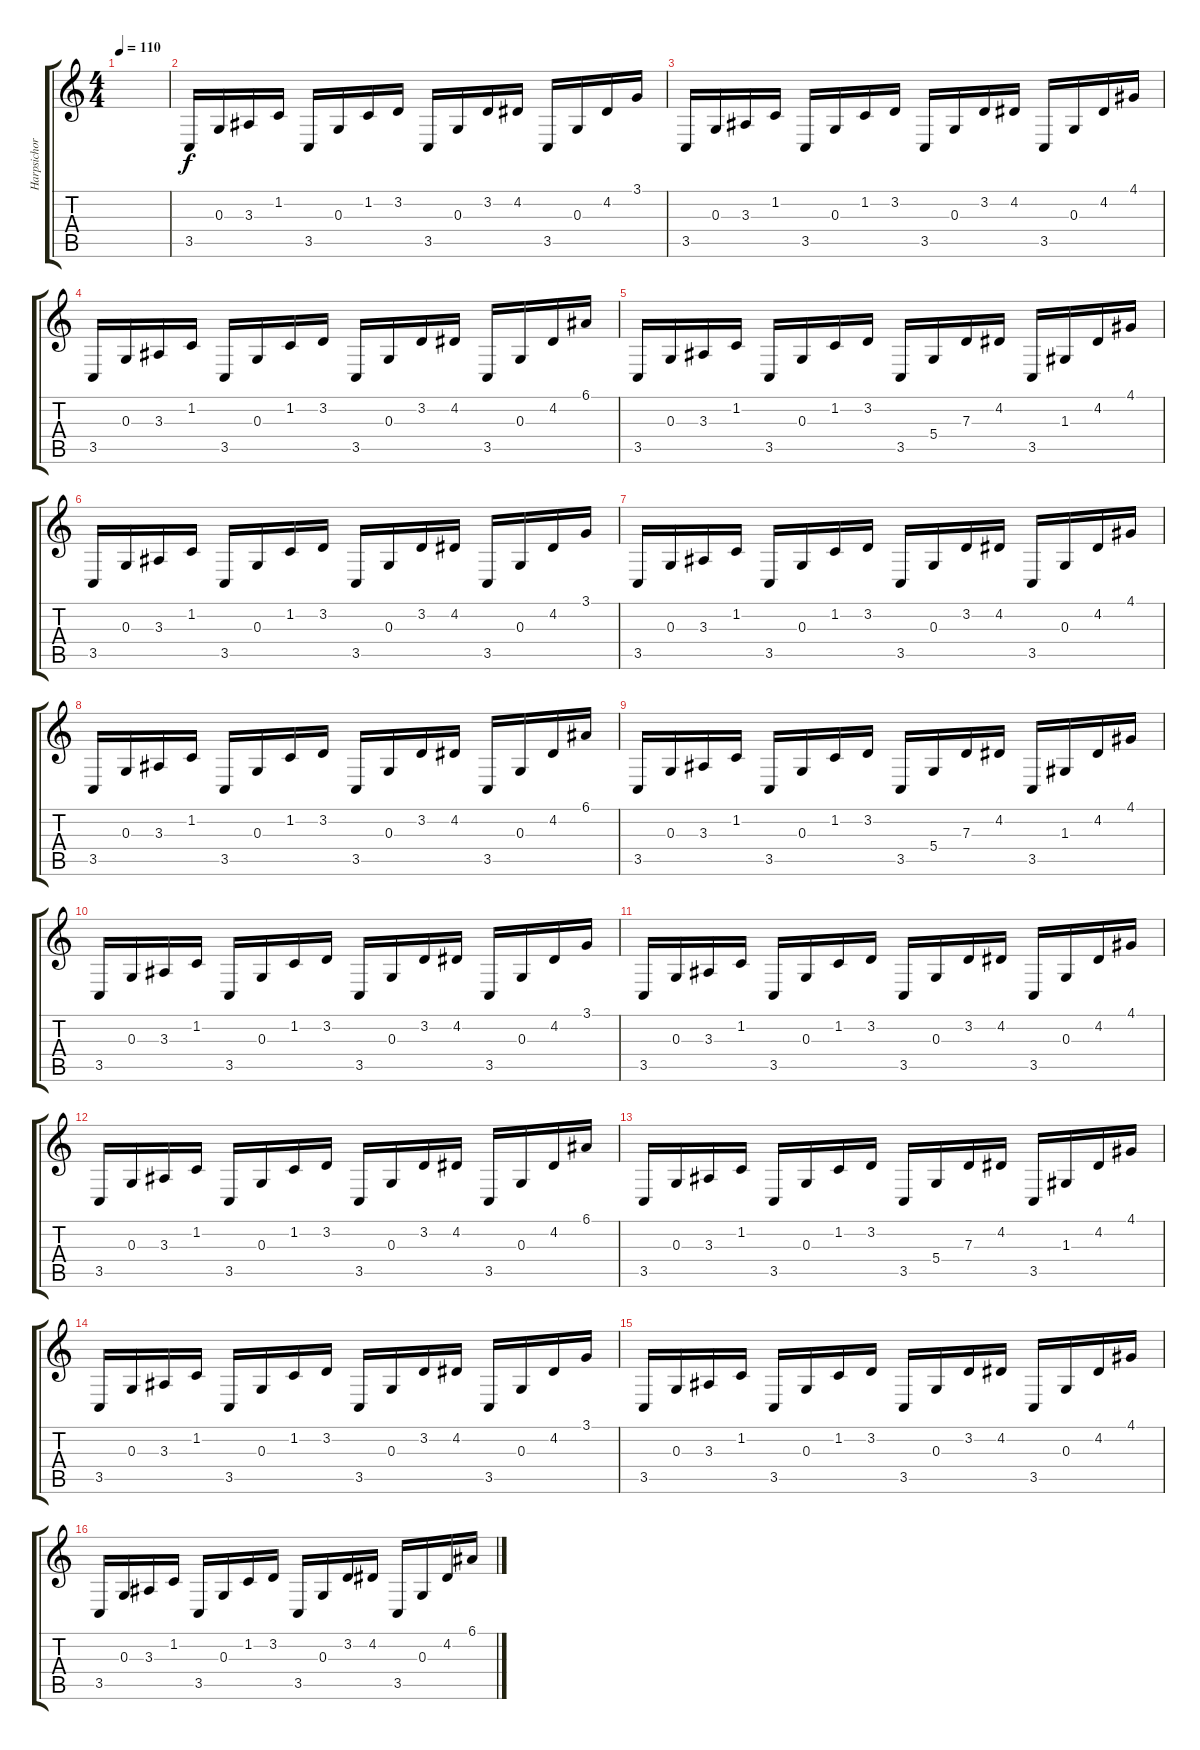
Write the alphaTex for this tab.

\track ("Harpsichord" "Harpsichor") {instrument harpsichord}
\staff {score tabs}
\tuning (E4 B3 G3 D3 A2 E2) {hide}
\ts (4 4)
\tempo 110
\clef g2
\ks c
|
3.5.16 0.3.16 3.3.16 1.2.16 3.5.16 0.3.16 1.2.16 3.2.16 3.5.16 0.3.16 3.2.16 4.2.16 3.5.16 0.3.16 4.2.16 3.1.16 |
3.5.16 0.3.16 3.3.16 1.2.16 3.5.16 0.3.16 1.2.16 3.2.16 3.5.16 0.3.16 3.2.16 4.2.16 3.5.16 0.3.16 4.2.16 4.1.16 |
3.5.16 0.3.16 3.3.16 1.2.16 3.5.16 0.3.16 1.2.16 3.2.16 3.5.16 0.3.16 3.2.16 4.2.16 3.5.16 0.3.16 4.2.16 6.1.16 |
3.5.16 0.3.16 3.3.16 1.2.16 3.5.16 0.3.16 1.2.16 3.2.16 3.5.16 5.4.16 7.3.16 4.2.16 3.5.16 1.3.16 4.2.16 4.1.16 |
3.5.16 0.3.16 3.3.16 1.2.16 3.5.16 0.3.16 1.2.16 3.2.16 3.5.16 0.3.16 3.2.16 4.2.16 3.5.16 0.3.16 4.2.16 3.1.16 |
3.5.16 0.3.16 3.3.16 1.2.16 3.5.16 0.3.16 1.2.16 3.2.16 3.5.16 0.3.16 3.2.16 4.2.16 3.5.16 0.3.16 4.2.16 4.1.16 |
3.5.16 0.3.16 3.3.16 1.2.16 3.5.16 0.3.16 1.2.16 3.2.16 3.5.16 0.3.16 3.2.16 4.2.16 3.5.16 0.3.16 4.2.16 6.1.16 |
3.5.16 0.3.16 3.3.16 1.2.16 3.5.16 0.3.16 1.2.16 3.2.16 3.5.16 5.4.16 7.3.16 4.2.16 3.5.16 1.3.16 4.2.16 4.1.16 |
3.5.16 0.3.16 3.3.16 1.2.16 3.5.16 0.3.16 1.2.16 3.2.16 3.5.16 0.3.16 3.2.16 4.2.16 3.5.16 0.3.16 4.2.16 3.1.16 |
3.5.16 0.3.16 3.3.16 1.2.16 3.5.16 0.3.16 1.2.16 3.2.16 3.5.16 0.3.16 3.2.16 4.2.16 3.5.16 0.3.16 4.2.16 4.1.16 |
3.5.16 0.3.16 3.3.16 1.2.16 3.5.16 0.3.16 1.2.16 3.2.16 3.5.16 0.3.16 3.2.16 4.2.16 3.5.16 0.3.16 4.2.16 6.1.16 |
3.5.16 0.3.16 3.3.16 1.2.16 3.5.16 0.3.16 1.2.16 3.2.16 3.5.16 5.4.16 7.3.16 4.2.16 3.5.16 1.3.16 4.2.16 4.1.16 |
3.5.16 0.3.16 3.3.16 1.2.16 3.5.16 0.3.16 1.2.16 3.2.16 3.5.16 0.3.16 3.2.16 4.2.16 3.5.16 0.3.16 4.2.16 3.1.16 |
3.5.16 0.3.16 3.3.16 1.2.16 3.5.16 0.3.16 1.2.16 3.2.16 3.5.16 0.3.16 3.2.16 4.2.16 3.5.16 0.3.16 4.2.16 4.1.16 |
3.5.16 0.3.16 3.3.16 1.2.16 3.5.16 0.3.16 1.2.16 3.2.16 3.5.16 0.3.16 3.2.16 4.2.16 3.5.16 0.3.16 4.2.16 6.1.16
